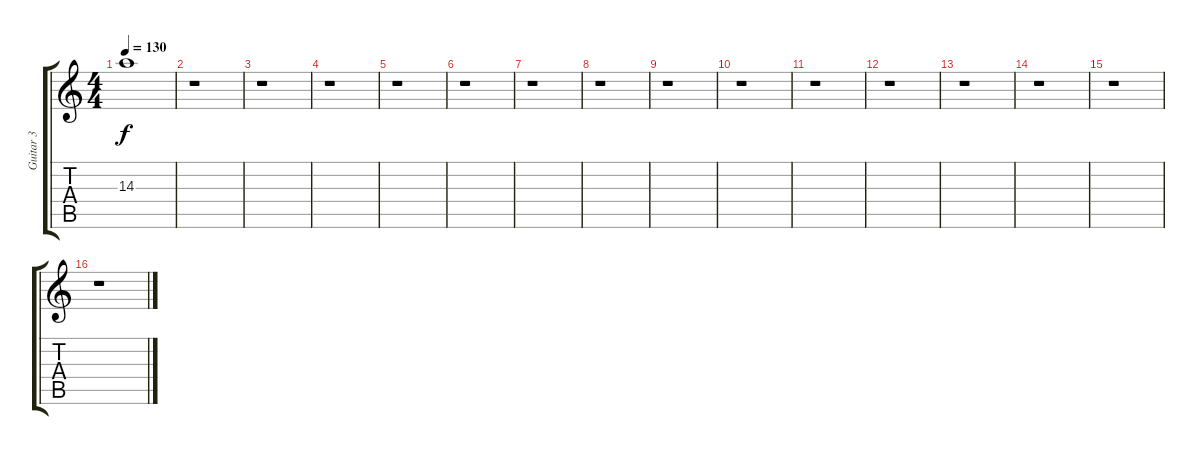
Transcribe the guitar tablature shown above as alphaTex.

\track ("Guitar 3" "Guitar 3") {instrument overdrivenguitar}
\staff {score tabs}
\tuning (E4 B3 G3 D3 A2 E2) {hide}
\ts (4 4)
\tempo 130
\clef g2
\ks c
14.3{t}.1{dy f} |
r.1 |
r.1 |
r.1 |
r.1 |
r.1 |
r.1 |
r.1 |
r.1 |
r.1 |
r.1 |
r.1 |
r.1 |
r.1 |
r.1 |
r.1
